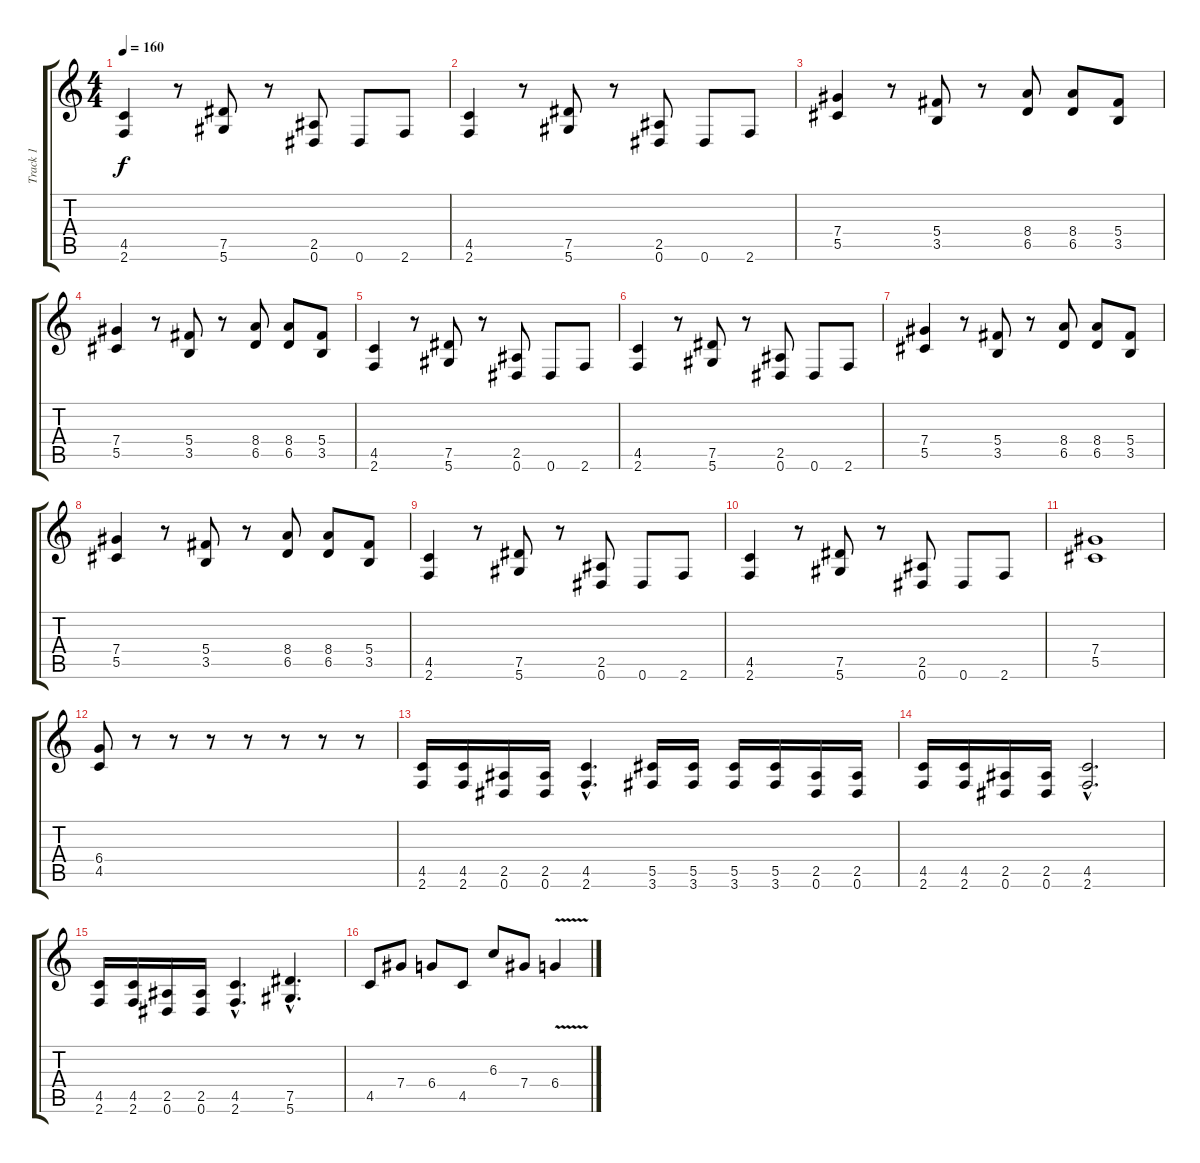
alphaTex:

\track ("Track 1" "Track 1") {instrument distortionguitar}
\staff {score tabs}
\tuning (Eb4 Bb3 Gb3 Db3 Ab2 Eb2) {hide}
\ts (4 4)
\tempo 160
\clef g2
\ks c
(4.5 2.6).4{dy f} r.8 (7.5 5.6).8 r.8 (2.5 0.6).8 0.6.8 2.6.8 |
(4.5 2.6).4 r.8 (7.5 5.6).8 r.8 (2.5 0.6).8 0.6.8 2.6.8 |
(7.4 5.5).4 r.8 (5.4 3.5).8 r.8 (8.4 6.5).8 (8.4 6.5).8 (5.4 3.5).8 |
(7.4 5.5).4 r.8 (5.4 3.5).8 r.8 (8.4 6.5).8 (8.4 6.5).8 (5.4 3.5).8 |
(4.5 2.6).4 r.8 (7.5 5.6).8 r.8 (2.5 0.6).8 0.6.8 2.6.8 |
(4.5 2.6).4 r.8 (7.5 5.6).8 r.8 (2.5 0.6).8 0.6.8 2.6.8 |
(7.4 5.5).4 r.8 (5.4 3.5).8 r.8 (8.4 6.5).8 (8.4 6.5).8 (5.4 3.5).8 |
(7.4 5.5).4 r.8 (5.4 3.5).8 r.8 (8.4 6.5).8 (8.4 6.5).8 (5.4 3.5).8 |
(4.5 2.6).4 r.8 (7.5 5.6).8 r.8 (2.5 0.6).8 0.6.8 2.6.8 |
(4.5 2.6).4 r.8 (7.5 5.6).8 r.8 (2.5 0.6).8 0.6.8 2.6.8 |
(7.4 5.5).1 |
(6.4 4.5).8 r.8 r.8 r.8 r.8 r.8 r.8 r.8 |
(4.5 2.6).16 (4.5 2.6).16 (2.5 0.6).16 (2.5 0.6).16 (4.5{hac} 2.6{hac}).4{d} (5.5 3.6).16 (5.5 3.6).16 (5.5 3.6).16 (5.5 3.6).16 (2.5 0.6).16 (2.5 0.6).16 |
(4.5 2.6).16 (4.5 2.6).16 (2.5 0.6).16 (2.5 0.6).16 (4.5{hac} 2.6{hac}).2{d} |
(4.5 2.6).16 (4.5 2.6).16 (2.5 0.6).16 (2.5 0.6).16 (4.5{hac} 2.6{hac}).4{d} (7.5{hac} 5.6{hac}).4{d} |
4.5.8 7.4.8 6.4.8 4.5.8 6.3.8 7.4.8 6.4{v}.4
